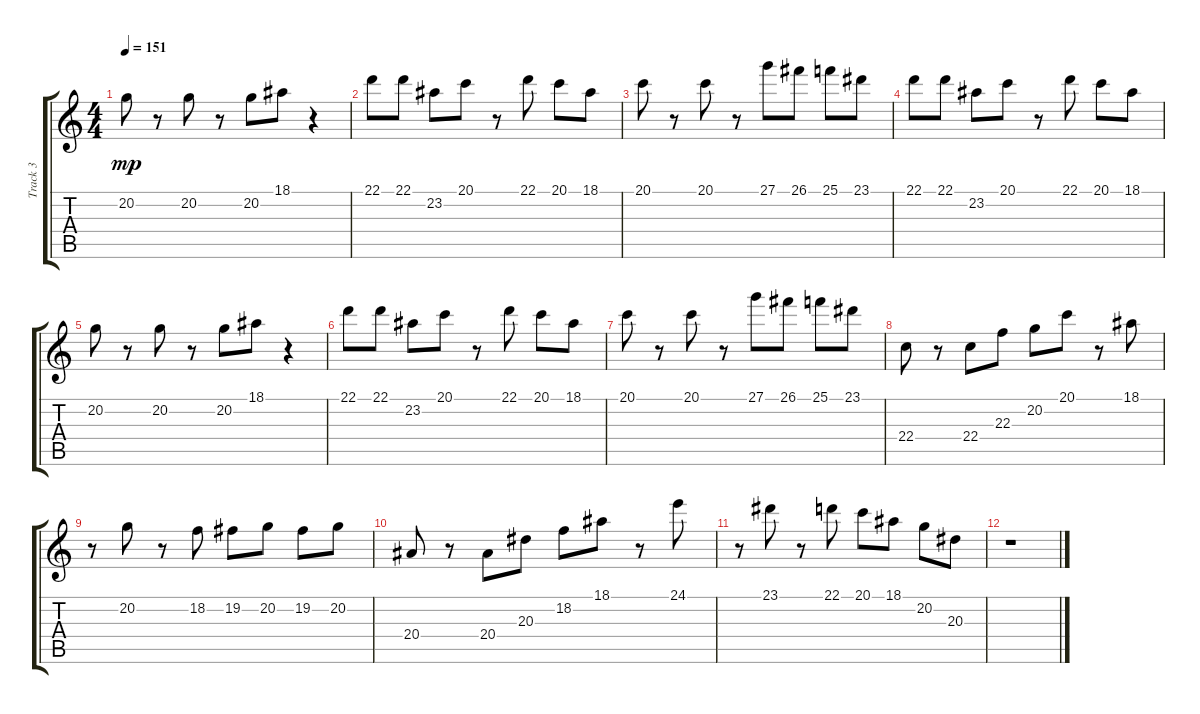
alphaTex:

\track ("Track 3" "Track 3") {instrument xylophone}
\staff {score tabs}
\tuning (E4 B3 G3 D3 A2 E2) {hide}
\ts (4 4)
\tempo 151
\clef g2
\ks c
20.2.8{dy mp} r.8 20.2.8 r.8 20.2.8 18.1.8 r.4 |
22.1.8 22.1.8 23.2.8 20.1.8 r.8 22.1.8 20.1.8 18.1.8 |
20.1.8 r.8 20.1.8 r.8 27.1.8 26.1.8 25.1.8 23.1.8 |
22.1.8 22.1.8 23.2.8 20.1.8 r.8 22.1.8 20.1.8 18.1.8 |
20.2.8 r.8 20.2.8 r.8 20.2.8 18.1.8 r.4 |
22.1.8 22.1.8 23.2.8 20.1.8 r.8 22.1.8 20.1.8 18.1.8 |
20.1.8 r.8 20.1.8 r.8 27.1.8 26.1.8 25.1.8 23.1.8 |
22.4.8 r.8 22.4.8 22.3.8 20.2.8 20.1.8 r.8 18.1.8 |
r.8 20.2.8 r.8 18.2.8 19.2.8 20.2.8 19.2.8 20.2.8 |
20.4.8 r.8 20.4.8 20.3.8 18.2.8 18.1.8 r.8 24.1.8 |
r.8 23.1.8 r.8 22.1.8 20.1.8 18.1.8 20.2.8 20.3.8 |
r.1
